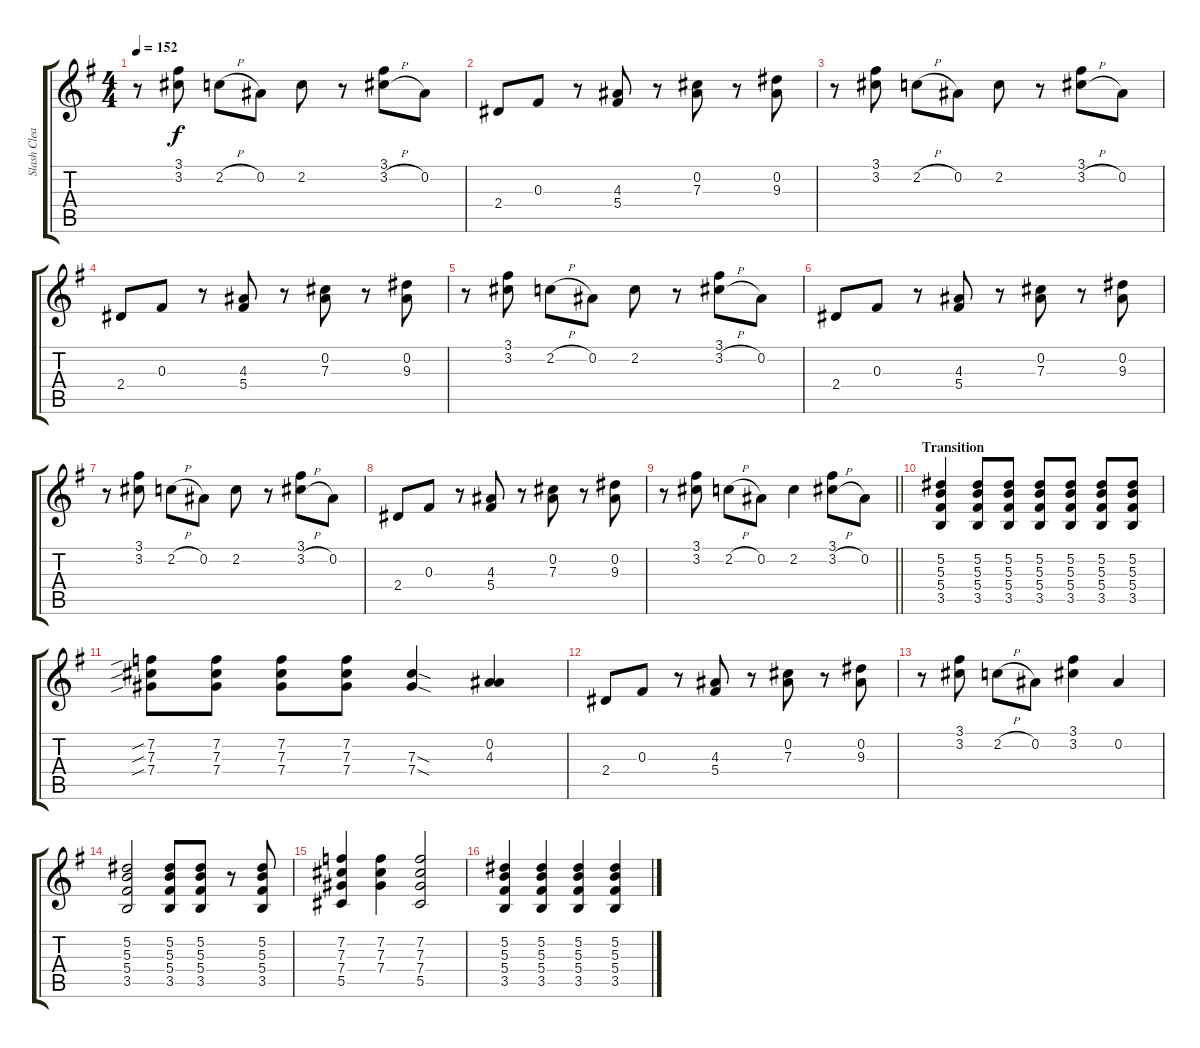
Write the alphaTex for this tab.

\track ("Slash Clean" "Slash Clea") {instrument electricguitarjazz}
\staff {score tabs}
\tuning (Eb4 Bb3 Gb3 Db3 Ab2 Eb2) {hide}
\ts (4 4)
\tempo 152
\clef g2
\ks eminor
r.8{dy f} (3.1 3.2).8 2.2{h}.8 0.2.8 2.2.8 r.8 (3.1 3.2{h}).8 0.2.8 |
2.4.8 0.3.8 r.8 (4.3 5.4).8 r.8 (0.2 7.3).8 r.8 (0.2 9.3).8 |
r.8 (3.1 3.2).8 2.2{h}.8 0.2.8 2.2.8 r.8 (3.1 3.2{h}).8 0.2.8 |
2.4.8 0.3.8 r.8 (4.3 5.4).8 r.8 (0.2 7.3).8 r.8 (0.2 9.3).8 |
r.8 (3.1 3.2).8 2.2{h}.8 0.2.8 2.2.8 r.8 (3.1 3.2{h}).8 0.2.8 |
2.4.8 0.3.8 r.8 (4.3 5.4).8 r.8 (0.2 7.3).8 r.8 (0.2 9.3).8 |
r.8 (3.1 3.2).8 2.2{h}.8 0.2.8 2.2.8 r.8 (3.1 3.2{h}).8 0.2.8 |
2.4.8 0.3.8 r.8 (4.3 5.4).8 r.8 (0.2 7.3).8 r.8 (0.2 9.3).8 |
\barLineRight lightlight
r.8 (3.1 3.2).8 2.2{h}.8 0.2.8 2.2.4 (3.1 3.2{h}).8 0.2.8 |
\section ("" "Transition")
(5.2 5.3 5.4 3.5).4 (5.2 5.3 5.4 3.5).8 (5.2 5.3 5.4 3.5).8 (5.2 5.3 5.4 3.5).8 (5.2 5.3 5.4 3.5).8 (5.2 5.3 5.4 3.5).8 (5.2 5.3 5.4 3.5).8 |
(7.2{sib} 7.3{sib} 7.4{sib}).8 (7.2 7.3 7.4).8 (7.2 7.3 7.4).8 (7.2 7.3 7.4).8 (7.3{sod} 7.4{sod}).4 (0.2 4.3).4 |
2.4.8 0.3.8 r.8 (4.3 5.4).8 r.8 (0.2 7.3).8 r.8 (0.2 9.3).8 |
r.8 (3.1 3.2).8 2.2{h}.8 0.2.8 (3.1 3.2).4 0.2.4 |
(5.2 5.3 5.4 3.5).2 (5.2 5.3 5.4 3.5).8 (5.2 5.3 5.4 3.5).8 r.8 (5.2 5.3 5.4 3.5).8 |
(7.2 7.3 7.4 5.5).4 (7.2 7.3 7.4).4 (7.2 7.3 7.4 5.5).2 |
(5.2 5.3 5.4 3.5).4 (5.2 5.3 5.4 3.5).4 (5.2 5.3 5.4 3.5).4 (5.2 5.3 5.4 3.5).4
